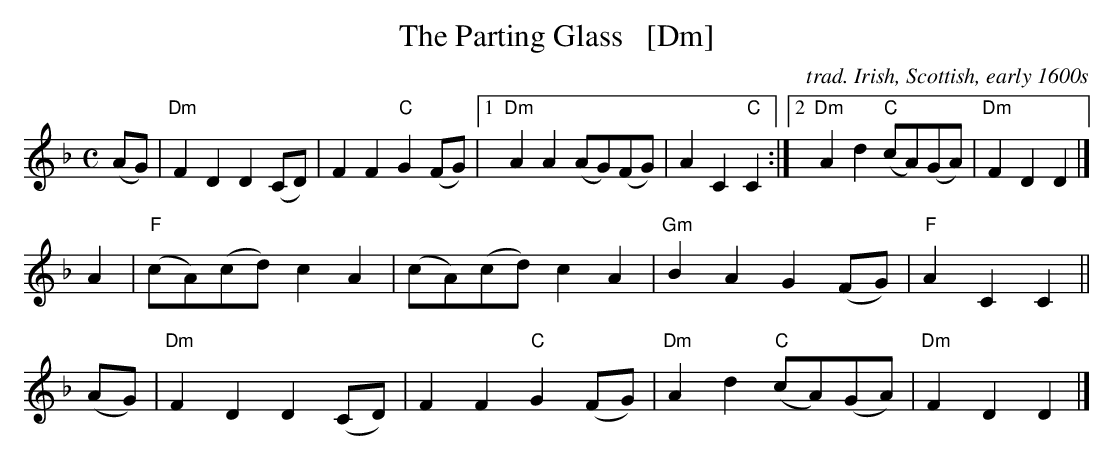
X:1
T: The Parting Glass   [Dm]
M: C
O: trad. Irish, Scottish, early 1600s
K: Dm
(AG) | "Dm"F2D2 D2(CD) | F2 F2"C"G2 (FG) |\
[1 "Dm"A2A2 (AG)(FG) | A2C2 "C"C2 :|\
[2 "Dm"A2d2 "C"(cA)(GA) | "Dm"F2D2 D2 |]
 A2  | "F"(cA)(cd) c2A2 | (cA)(cd) c2A2 |\
       "Gm"B2A2 G2(FG) | "F"A2C2 C2 ||
(AG) | "Dm"F2D2 D2(CD) | F2F2 "C"G2(FG) |\
      "Dm"A2d2 "C"(cA)(GA) | "Dm"F2D2 D2 |]
